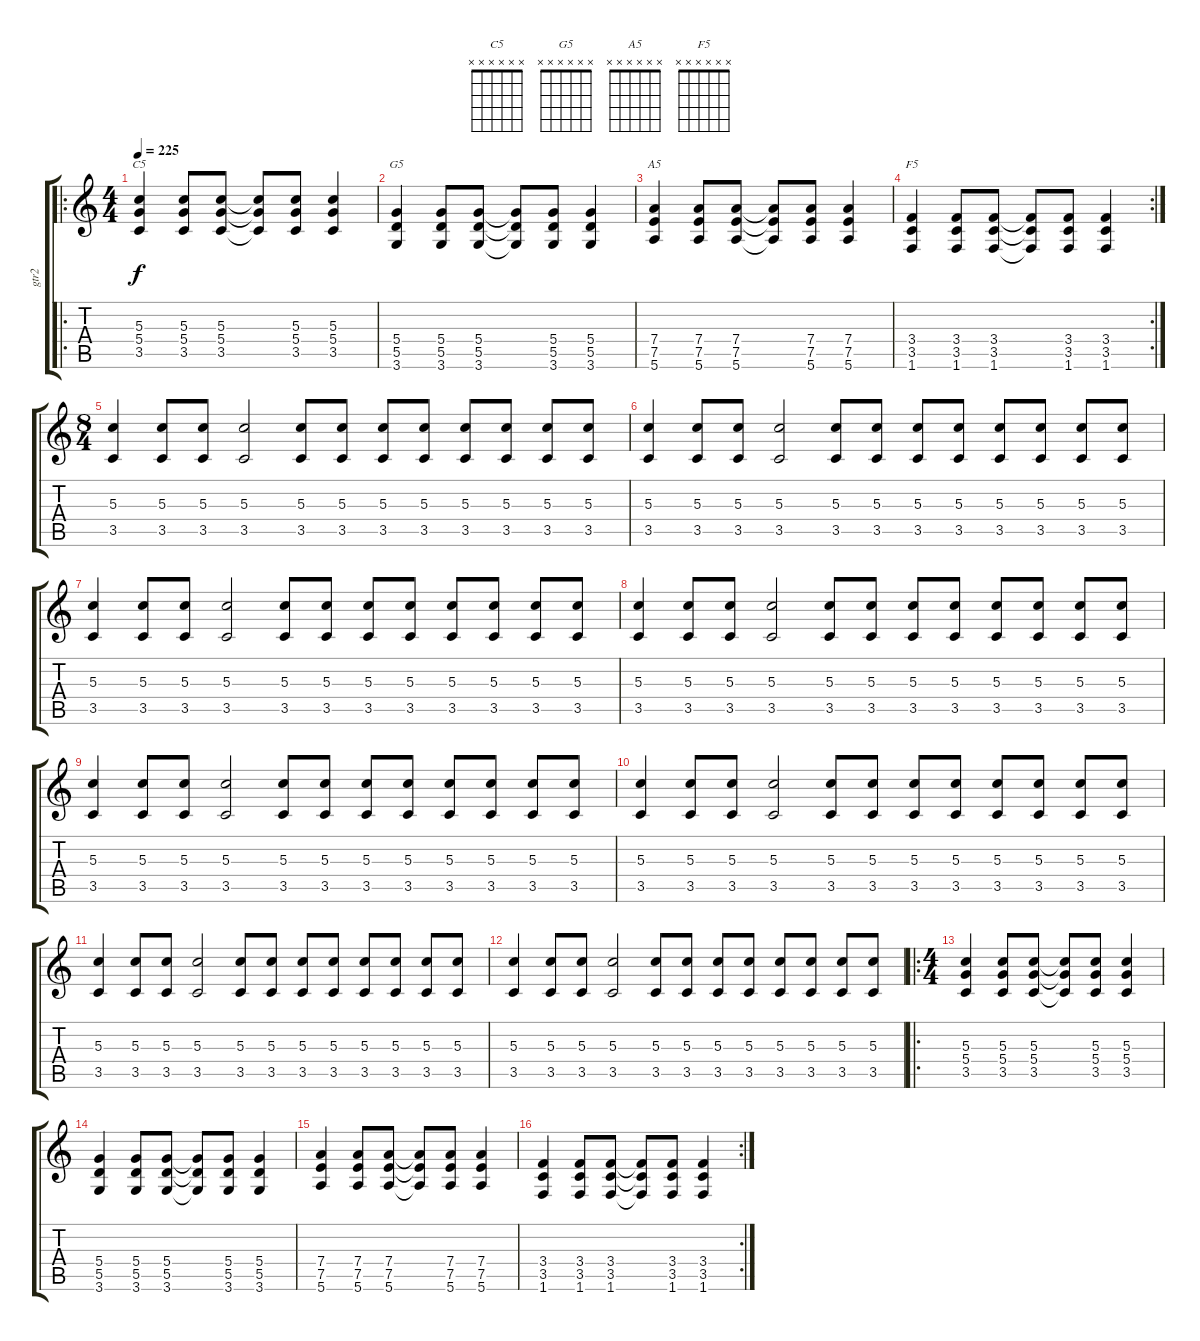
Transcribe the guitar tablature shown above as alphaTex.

\track ("gtr2" "gtr2") {instrument distortionguitar}
\staff {score tabs}
\tuning (E4 B3 G3 D3 A2 E2) {hide}
\chord ("C5" x x x x x x) {firstfret 0}
\chord ("G5" x x x x x x) {firstfret 0}
\chord ("A5" x x x x x x) {firstfret 0}
\chord ("F5" x x x x x x) {firstfret 0}
\ro
\ts (4 4)
\tempo 225
\clef g2
\ks c
(5.3 5.4 3.5).4{ch "C5" dy f} (5.3 5.4 3.5).8 (5.3 5.4 3.5).8 (5.3{t} 5.4{t} 3.5{t}).8 (5.3 5.4 3.5).8 (5.3 5.4 3.5).4 |
(5.4 5.5 3.6).4{ch "G5"} (5.4 5.5 3.6).8 (5.4 5.5 3.6).8 (5.4{t} 5.5{t} 3.6{t}).8 (5.4 5.5 3.6).8 (5.4 5.5 3.6).4 |
(7.4 7.5 5.6).4{ch "A5"} (7.4 7.5 5.6).8 (7.4 7.5 5.6).8 (7.4{t} 7.5{t} 5.6{t}).8 (7.4 7.5 5.6).8 (7.4 7.5 5.6).4 |
\rc 2
(3.4 3.5 1.6).4{ch "F5"} (3.4 3.5 1.6).8 (3.4 3.5 1.6).8 (3.4{t} 3.5{t} 1.6{t}).8 (3.4 3.5 1.6).8 (3.4 3.5 1.6).4 |
\ts (8 4)
(5.3 3.5).4 (5.3 3.5).8 (5.3 3.5).8 (5.3 3.5).2 (5.3 3.5).8 (5.3 3.5).8 (5.3 3.5).8 (5.3 3.5).8 (5.3 3.5).8 (5.3 3.5).8 (5.3 3.5).8 (5.3 3.5).8 |
(5.3 3.5).4 (5.3 3.5).8 (5.3 3.5).8 (5.3 3.5).2 (5.3 3.5).8 (5.3 3.5).8 (5.3 3.5).8 (5.3 3.5).8 (5.3 3.5).8 (5.3 3.5).8 (5.3 3.5).8 (5.3 3.5).8 |
(5.3 3.5).4 (5.3 3.5).8 (5.3 3.5).8 (5.3 3.5).2 (5.3 3.5).8 (5.3 3.5).8 (5.3 3.5).8 (5.3 3.5).8 (5.3 3.5).8 (5.3 3.5).8 (5.3 3.5).8 (5.3 3.5).8 |
(5.3 3.5).4 (5.3 3.5).8 (5.3 3.5).8 (5.3 3.5).2 (5.3 3.5).8 (5.3 3.5).8 (5.3 3.5).8 (5.3 3.5).8 (5.3 3.5).8 (5.3 3.5).8 (5.3 3.5).8 (5.3 3.5).8 |
(5.3 3.5).4 (5.3 3.5).8 (5.3 3.5).8 (5.3 3.5).2 (5.3 3.5).8 (5.3 3.5).8 (5.3 3.5).8 (5.3 3.5).8 (5.3 3.5).8 (5.3 3.5).8 (5.3 3.5).8 (5.3 3.5).8 |
(5.3 3.5).4 (5.3 3.5).8 (5.3 3.5).8 (5.3 3.5).2 (5.3 3.5).8 (5.3 3.5).8 (5.3 3.5).8 (5.3 3.5).8 (5.3 3.5).8 (5.3 3.5).8 (5.3 3.5).8 (5.3 3.5).8 |
(5.3 3.5).4 (5.3 3.5).8 (5.3 3.5).8 (5.3 3.5).2 (5.3 3.5).8 (5.3 3.5).8 (5.3 3.5).8 (5.3 3.5).8 (5.3 3.5).8 (5.3 3.5).8 (5.3 3.5).8 (5.3 3.5).8 |
(5.3 3.5).4 (5.3 3.5).8 (5.3 3.5).8 (5.3 3.5).2 (5.3 3.5).8 (5.3 3.5).8 (5.3 3.5).8 (5.3 3.5).8 (5.3 3.5).8 (5.3 3.5).8 (5.3 3.5).8 (5.3 3.5).8 |
\ro
\ts (4 4)
(5.3 5.4 3.5).4 (5.3 5.4 3.5).8 (5.3 5.4 3.5).8 (5.3{t} 5.4{t} 3.5{t}).8 (5.3 5.4 3.5).8 (5.3 5.4 3.5).4 |
(5.4 5.5 3.6).4 (5.4 5.5 3.6).8 (5.4 5.5 3.6).8 (5.4{t} 5.5{t} 3.6{t}).8 (5.4 5.5 3.6).8 (5.4 5.5 3.6).4 |
(7.4 7.5 5.6).4 (7.4 7.5 5.6).8 (7.4 7.5 5.6).8 (7.4{t} 7.5{t} 5.6{t}).8 (7.4 7.5 5.6).8 (7.4 7.5 5.6).4 |
\rc 2
(3.4 3.5 1.6).4 (3.4 3.5 1.6).8 (3.4 3.5 1.6).8 (3.4{t} 3.5{t} 1.6{t}).8 (3.4 3.5 1.6).8 (3.4 3.5 1.6).4
